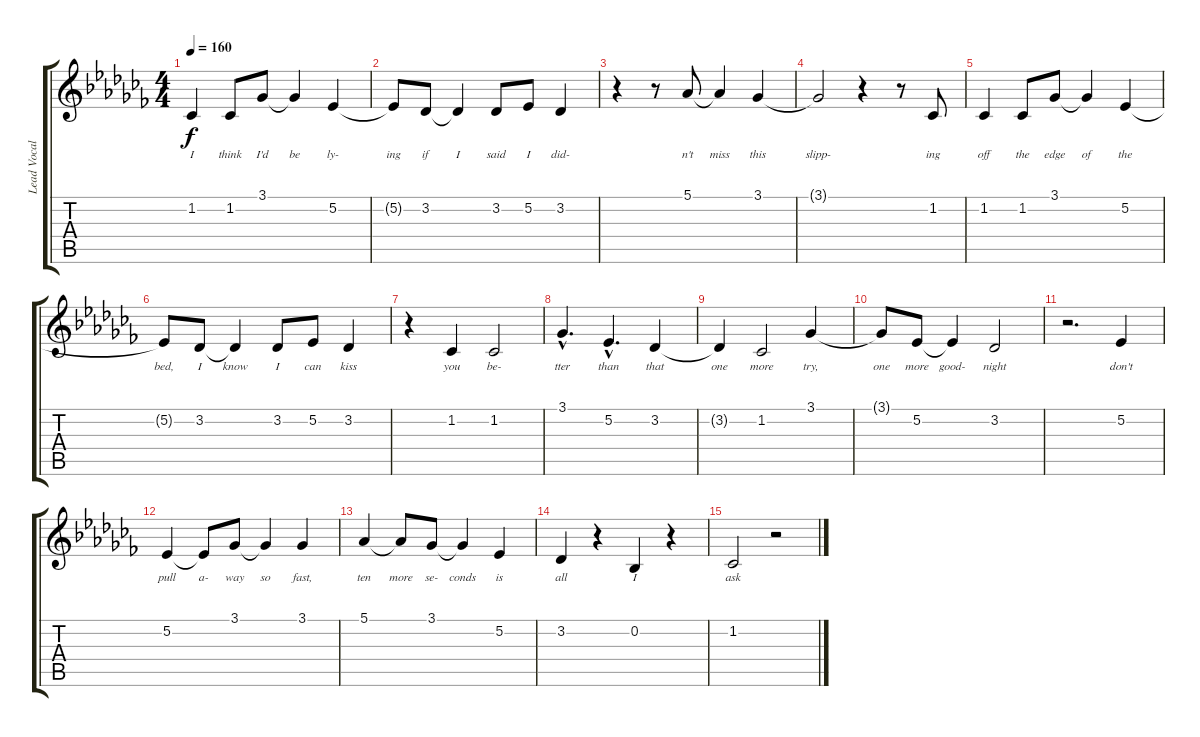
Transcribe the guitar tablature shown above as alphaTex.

\track ("Lead Vocals" "Lead Vocal") {instrument englishhorn}
\staff {score tabs}
\tuning (Eb4 Bb3 Gb3 Db3 Ab2 Eb2) {hide}
\ts (4 4)
\tempo 160
\clef g2
\ks cb
1.2.4{lyrics (0 "I") lyrics (1 "") lyrics (2 "") lyrics (3 "") lyrics (4 "") dy f} 1.2.8{lyrics (0 "think") lyrics (1 "") lyrics (2 "") lyrics (3 "") lyrics (4 "")} 3.1.8{lyrics (0 "I'd") lyrics (1 "") lyrics (2 "") lyrics (3 "") lyrics (4 "")} 3.1{t}.4{lyrics (0 "be") lyrics (1 "") lyrics (2 "") lyrics (3 "") lyrics (4 "")} 5.2.4{lyrics (0 "ly-") lyrics (1 "") lyrics (2 "") lyrics (3 "") lyrics (4 "")} |
5.2{t}.8{lyrics (0 "ing") lyrics (1 "") lyrics (2 "") lyrics (3 "") lyrics (4 "")} 3.2.8{lyrics (0 "if") lyrics (1 "") lyrics (2 "") lyrics (3 "") lyrics (4 "")} 3.2{t}.4{lyrics (0 "I") lyrics (1 "") lyrics (2 "") lyrics (3 "") lyrics (4 "")} 3.2.8{lyrics (0 "said") lyrics (1 "") lyrics (2 "") lyrics (3 "") lyrics (4 "")} 5.2.8{lyrics (0 "I") lyrics (1 "") lyrics (2 "") lyrics (3 "") lyrics (4 "")} 3.2.4{lyrics (0 "did-") lyrics (1 "") lyrics (2 "") lyrics (3 "") lyrics (4 "")} |
r.4 r.8 5.1.8{lyrics (0 "n't") lyrics (1 "") lyrics (2 "") lyrics (3 "") lyrics (4 "")} 5.1{t}.4{lyrics (0 "miss") lyrics (1 "") lyrics (2 "") lyrics (3 "") lyrics (4 "")} 3.1.4{lyrics (0 "this") lyrics (1 "") lyrics (2 "") lyrics (3 "") lyrics (4 "")} |
3.1{t}.2{lyrics (0 "slipp-") lyrics (1 "") lyrics (2 "") lyrics (3 "") lyrics (4 "")} r.4 r.8 1.2.8{lyrics (0 "ing") lyrics (1 "") lyrics (2 "") lyrics (3 "") lyrics (4 "")} |
1.2.4{lyrics (0 "off") lyrics (1 "") lyrics (2 "") lyrics (3 "") lyrics (4 "")} 1.2.8{lyrics (0 "the") lyrics (1 "") lyrics (2 "") lyrics (3 "") lyrics (4 "")} 3.1.8{lyrics (0 "edge") lyrics (1 "") lyrics (2 "") lyrics (3 "") lyrics (4 "")} 3.1{t}.4{lyrics (0 "of") lyrics (1 "") lyrics (2 "") lyrics (3 "") lyrics (4 "")} 5.2.4{lyrics (0 "the") lyrics (1 "") lyrics (2 "") lyrics (3 "") lyrics (4 "")} |
5.2{t}.8{lyrics (0 "bed,") lyrics (1 "") lyrics (2 "") lyrics (3 "") lyrics (4 "")} 3.2.8{lyrics (0 "I") lyrics (1 "") lyrics (2 "") lyrics (3 "") lyrics (4 "")} 3.2{t}.4{lyrics (0 "know") lyrics (1 "") lyrics (2 "") lyrics (3 "") lyrics (4 "")} 3.2.8{lyrics (0 "I") lyrics (1 "") lyrics (2 "") lyrics (3 "") lyrics (4 "")} 5.2.8{lyrics (0 "can") lyrics (1 "") lyrics (2 "") lyrics (3 "") lyrics (4 "")} 3.2.4{lyrics (0 "kiss") lyrics (1 "") lyrics (2 "") lyrics (3 "") lyrics (4 "")} |
r.4 1.2.4{lyrics (0 "you") lyrics (1 "") lyrics (2 "") lyrics (3 "") lyrics (4 "")} 1.2.2{lyrics (0 "be-") lyrics (1 "") lyrics (2 "") lyrics (3 "") lyrics (4 "")} |
3.1{hac}.4{d lyrics (0 "tter") lyrics (1 "") lyrics (2 "") lyrics (3 "") lyrics (4 "")} 5.2{hac}.4{d lyrics (0 "than") lyrics (1 "") lyrics (2 "") lyrics (3 "") lyrics (4 "")} 3.2.4{lyrics (0 "that") lyrics (1 "") lyrics (2 "") lyrics (3 "") lyrics (4 "")} |
3.2{t}.4{lyrics (0 "one") lyrics (1 "") lyrics (2 "") lyrics (3 "") lyrics (4 "")} 1.2.2{lyrics (0 "more") lyrics (1 "") lyrics (2 "") lyrics (3 "") lyrics (4 "")} 3.1.4{lyrics (0 "try,") lyrics (1 "") lyrics (2 "") lyrics (3 "") lyrics (4 "")} |
3.1{t}.8{lyrics (0 "one") lyrics (1 "") lyrics (2 "") lyrics (3 "") lyrics (4 "")} 5.2.8{lyrics (0 "more") lyrics (1 "") lyrics (2 "") lyrics (3 "") lyrics (4 "")} 5.2{t}.4{lyrics (0 "good-") lyrics (1 "") lyrics (2 "") lyrics (3 "") lyrics (4 "")} 3.2.2{lyrics (0 "night") lyrics (1 "") lyrics (2 "") lyrics (3 "") lyrics (4 "")} |
r.2{d} 5.2.4{lyrics (0 "don't") lyrics (1 "") lyrics (2 "") lyrics (3 "") lyrics (4 "")} |
5.2.4{lyrics (0 "pull") lyrics (1 "") lyrics (2 "") lyrics (3 "") lyrics (4 "")} 5.2{t}.8{lyrics (0 "a-") lyrics (1 "") lyrics (2 "") lyrics (3 "") lyrics (4 "")} 3.1.8{lyrics (0 "way") lyrics (1 "") lyrics (2 "") lyrics (3 "") lyrics (4 "")} 3.1{t}.4{lyrics (0 "so") lyrics (1 "") lyrics (2 "") lyrics (3 "") lyrics (4 "")} 3.1.4{lyrics (0 "fast,") lyrics (1 "") lyrics (2 "") lyrics (3 "") lyrics (4 "")} |
5.1.4{lyrics (0 "ten") lyrics (1 "") lyrics (2 "") lyrics (3 "") lyrics (4 "")} 5.1{t}.8{lyrics (0 "more") lyrics (1 "") lyrics (2 "") lyrics (3 "") lyrics (4 "")} 3.1.8{lyrics (0 "se-") lyrics (1 "") lyrics (2 "") lyrics (3 "") lyrics (4 "")} 3.1{t}.4{lyrics (0 "conds") lyrics (1 "") lyrics (2 "") lyrics (3 "") lyrics (4 "")} 5.2.4{lyrics (0 "is") lyrics (1 "") lyrics (2 "") lyrics (3 "") lyrics (4 "")} |
3.2.4{lyrics (0 "all") lyrics (1 "") lyrics (2 "") lyrics (3 "") lyrics (4 "")} r.4 0.2.4{lyrics (0 "I") lyrics (1 "") lyrics (2 "") lyrics (3 "") lyrics (4 "")} r.4 |
1.2.2{lyrics (0 "ask") lyrics (1 "") lyrics (2 "") lyrics (3 "") lyrics (4 "")} r.2
